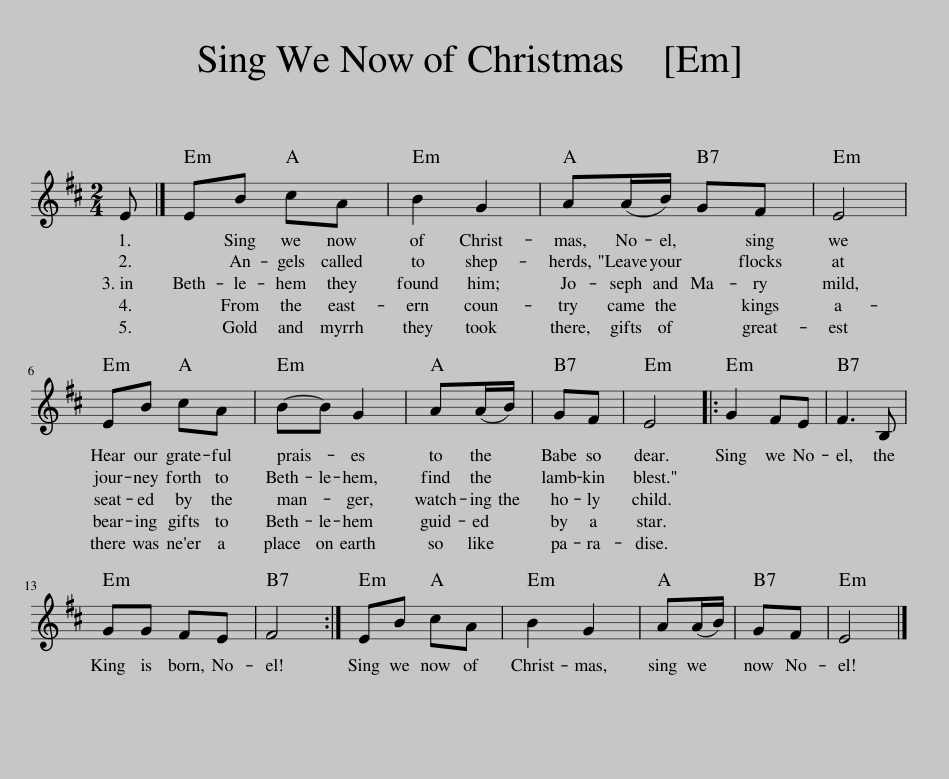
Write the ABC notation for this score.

X:1
L:1/8
M:2/4
I:linebreak $
K:D
V:1 treble
V:1
 E |] EB cA | B2 G2 | A(A/B/) GF | E4 |$ %5
 EB cA | B-B G2 | A(A/B/) | GF | E4 |: %10
 G2 FE | F3 B, |$ GG FE | F4 :| EB cA | %15
 B2 G2 | A(A/B/) | GF | E4 |] %19
